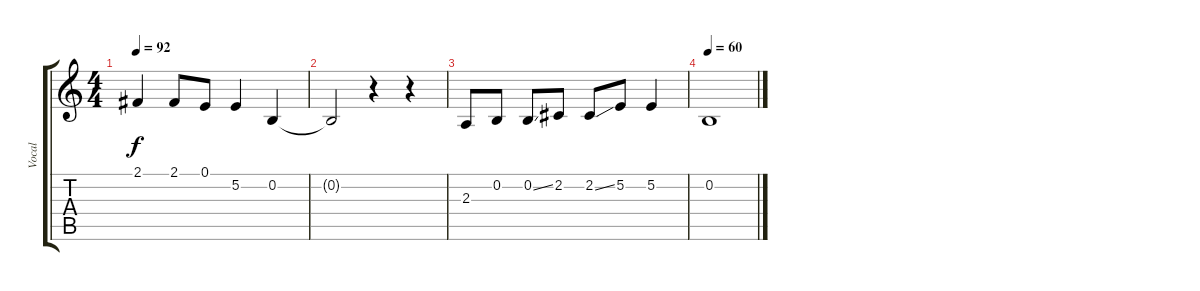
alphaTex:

\track ("Vocal" "Vocal") {instrument flute}
\staff {score tabs}
\tuning (E4 B3 G3 D3 A2 E2) {hide}
\ts (4 4)
\tempo 92
\clef g2
\ks c
2.1.4{dy f} 2.1.8 0.1.8 5.2.4 0.2.4 |
0.2{t}.2 r.4 r.4 |
2.3.8 0.2.8 0.2{ss}.8 2.2.8 2.2{ss}.8 5.2.8 5.2.4 |
\tempo 60
0.2.1
